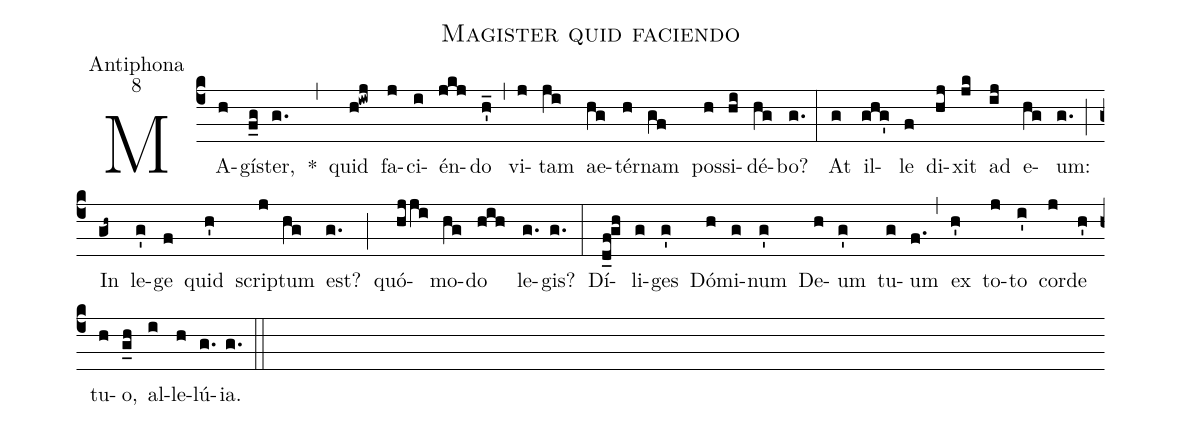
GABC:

name:Magister quid faciendo;
office-part:Antiphona;
mode:8;
%%
(c4) MA(h)gí(f_g)ster,(g.) *(,) quid(h!iwj) fa(j)ci(i)én(jkj)do(h'_) (,) vi(j)tam(ji) ae(hg)tér(h)nam(gf) pos(h)si(hi)dé(hg)bo?(g.) (:) At(g) il(ghg')le(f) di(hj)xit(jk) ad(ij) e(hg)um:(g.) (;) In(gh~) le(g')ge(f) quid(h') scrip(j)tum(hg) est?(g.) (;) quó(hjji)mo(hg)do(hih) le(g.)gis?(g.) (:) Dí(d_f!gh)li(g)ges(g') Dó(h)mi(g)num(g') De(h)um(g') tu(g)um(f.) (,) ex(h') to(j)to(i') cor(j)de(h') tu(h)o,(g_h) al(i)le(h)lú(g.)ia.(g.) (::)
